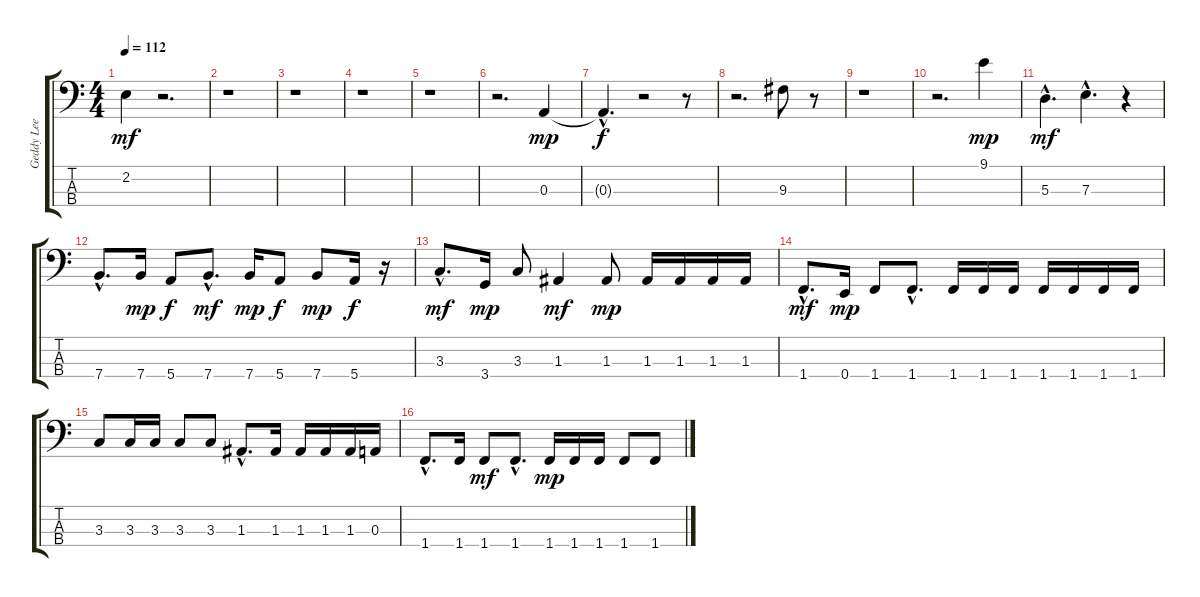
\track ("Geddy Lee" "Geddy Lee") {instrument electricbassfinger}
\staff {score tabs}
\tuning (G2 D2 A1 E1) {hide}
\ts (4 4)
\tempo 112
\clef f4
\ks c
2.2.4{dy mf} r.2{d} |
r.1 |
r.1 |
r.1 |
r.1 |
r.2{d} 0.3.4{dy mp} |
0.3{hac t}.4{d dy f} r.2 r.8 |
r.2{d} 9.3.8 r.8 |
r.1 |
r.2{d} 9.1.4{dy mp} |
5.3{hac}.4{d dy mf} 7.3{hac}.4{d} r.4 |
7.4{hac}.8{d} 7.4.16{dy mp} 5.4.8{dy f} 7.4{hac}.8{d dy mf} 7.4.16{dy mp} 5.4.8{dy f} 7.4.8{dy mp} 5.4.16{dy f} r.16 |
3.3{hac}.8{d dy mf} 3.4.16{dy mp} 3.3.8 1.3.4{dy mf} 1.3.8{dy mp} 1.3.16 1.3.16 1.3.16 1.3.16 |
1.4{hac}.8{d dy mf} 0.4.16{dy mp} 1.4.8 1.4{hac}.8{d} 1.4.16 1.4.16 1.4.16 1.4.16 1.4.16 1.4.16 1.4.16 |
3.3.8 3.3.16 3.3.16 3.3.8 3.3.8 1.3{hac}.8{d} 1.3.16 1.3.16 1.3.16 1.3.16 0.3.16 |
1.4{hac}.8{d} 1.4.16 1.4.8{dy mf} 1.4{hac}.8{d} 1.4.16{dy mp} 1.4.16 1.4.16 1.4.8 1.4.8
